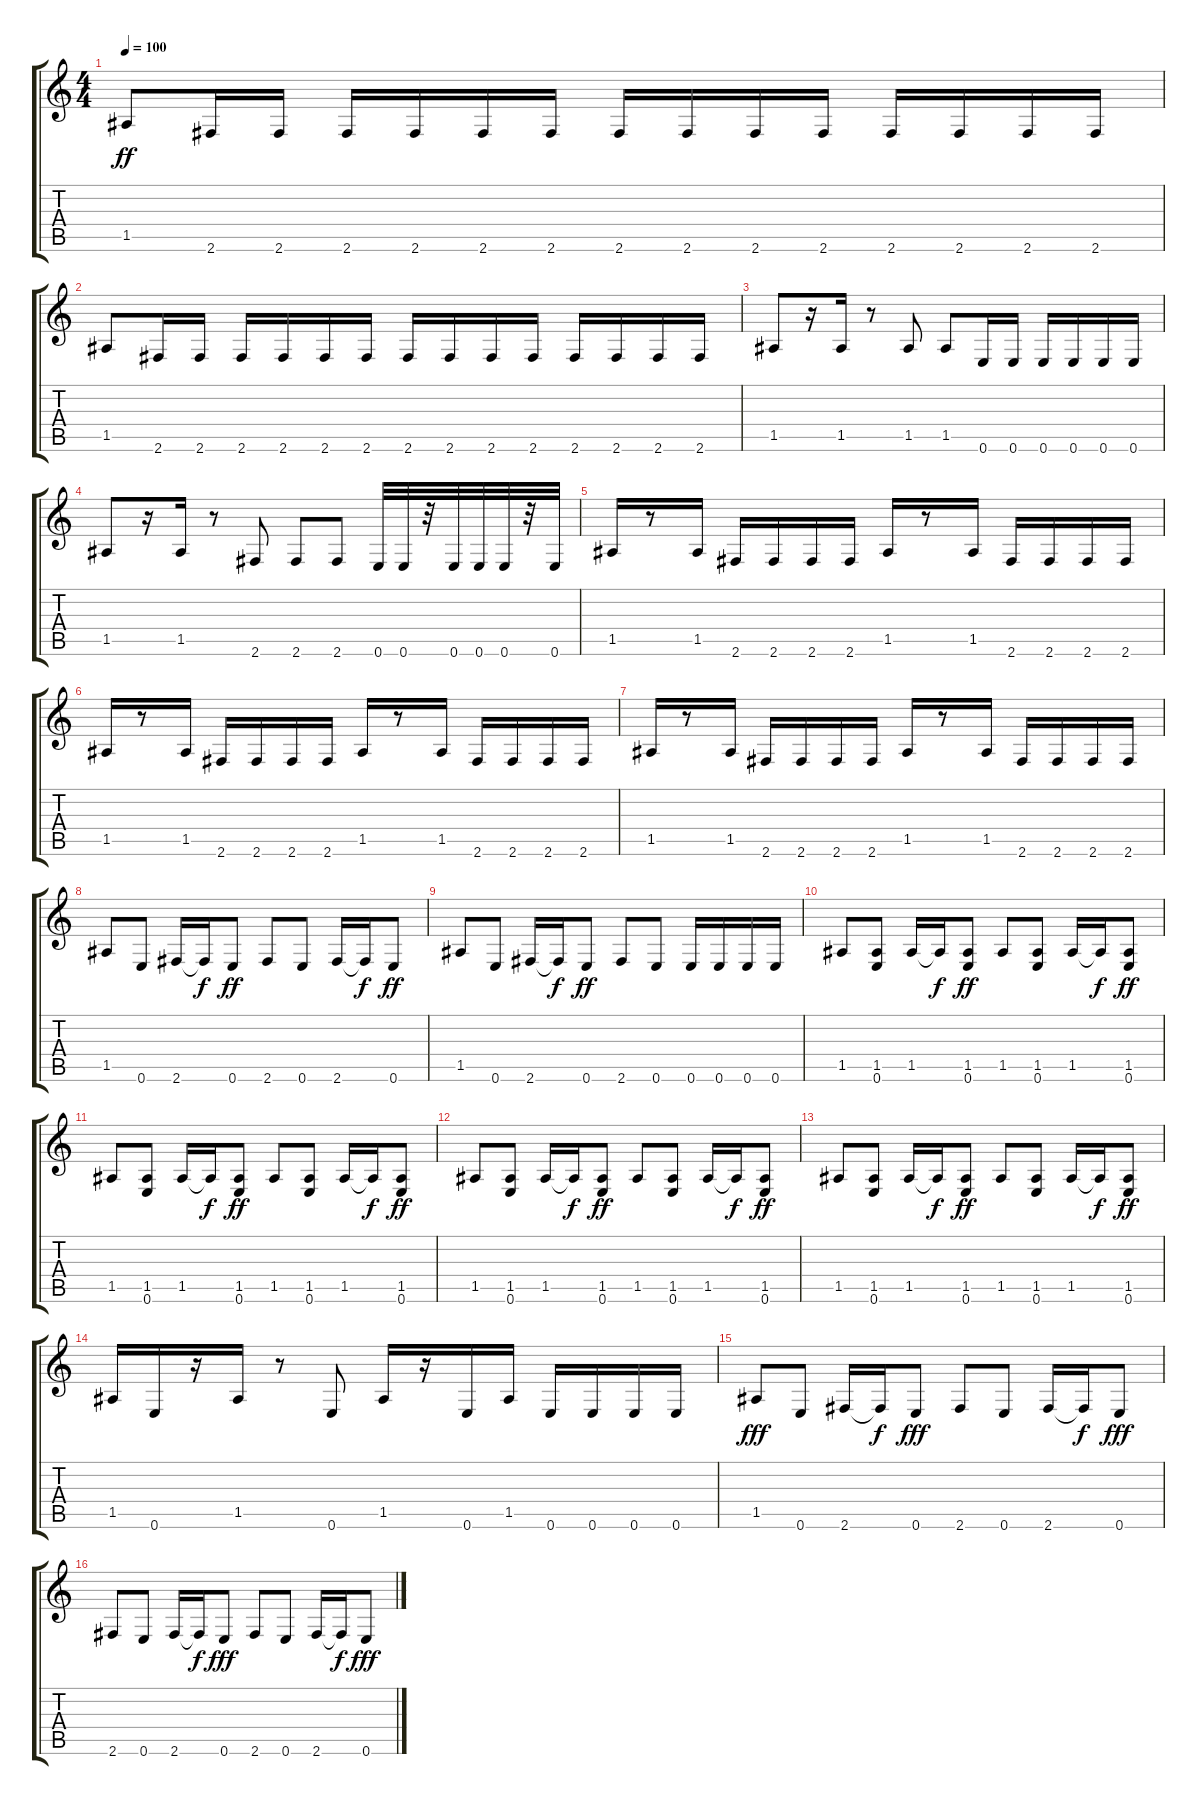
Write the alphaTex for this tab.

\track "" {instrument acousticguitarnylon}
\staff {score tabs}
\tuning (E4 B3 G3 D3 A2 E2) {hide}
\ts (4 4)
\tempo 100
\clef g2
\ks c
1.5.8{dy ff instrument acousticguitarnylon} 2.6.16 2.6.16 2.6.16 2.6.16 2.6.16 2.6.16 2.6.16 2.6.16 2.6.16 2.6.16 2.6.16 2.6.16 2.6.16 2.6.16 |
1.5.8 2.6.16 2.6.16 2.6.16 2.6.16 2.6.16 2.6.16 2.6.16 2.6.16 2.6.16 2.6.16 2.6.16 2.6.16 2.6.16 2.6.16 |
1.5.8 r.16 1.5.16 r.8 1.5.8 1.5.8 0.6.16 0.6.16 0.6.16 0.6.16 0.6.16 0.6.16 |
1.5.8 r.16 1.5.16 r.8 2.6.8 2.6.8 2.6.8 0.6.32 0.6.32 r.32 0.6.32 0.6.32 0.6.32 r.32 0.6.32 |
1.5.16 r.8 1.5.16 2.6.16 2.6.16 2.6.16 2.6.16 1.5.16 r.8 1.5.16 2.6.16 2.6.16 2.6.16 2.6.16 |
1.5.16 r.8 1.5.16 2.6.16 2.6.16 2.6.16 2.6.16 1.5.16 r.8 1.5.16 2.6.16 2.6.16 2.6.16 2.6.16 |
1.5.16 r.8 1.5.16 2.6.16 2.6.16 2.6.16 2.6.16 1.5.16 r.8 1.5.16 2.6.16 2.6.16 2.6.16 2.6.16 |
1.5.8 0.6.8 2.6.16 2.6{t}.16{dy f} 0.6.8{dy ff} 2.6.8 0.6.8 2.6.16 2.6{t}.16{dy f} 0.6.8{dy ff} |
1.5.8 0.6.8 2.6.16 2.6{t}.16{dy f} 0.6.8{dy ff} 2.6.8 0.6.8 0.6.16 0.6.16 0.6.16 0.6.16 |
1.5.8 (1.5 0.6).8 1.5.16 1.5{t}.16{dy f} (1.5 0.6).8{dy ff} 1.5.8 (1.5 0.6).8 1.5.16 1.5{t}.16{dy f} (1.5 0.6).8{dy ff} |
1.5.8 (1.5 0.6).8 1.5.16 1.5{t}.16{dy f} (1.5 0.6).8{dy ff} 1.5.8 (1.5 0.6).8 1.5.16 1.5{t}.16{dy f} (1.5 0.6).8{dy ff} |
1.5.8 (1.5 0.6).8 1.5.16 1.5{t}.16{dy f} (1.5 0.6).8{dy ff} 1.5.8 (1.5 0.6).8 1.5.16 1.5{t}.16{dy f} (1.5 0.6).8{dy ff} |
1.5.8 (1.5 0.6).8 1.5.16 1.5{t}.16{dy f} (1.5 0.6).8{dy ff} 1.5.8 (1.5 0.6).8 1.5.16 1.5{t}.16{dy f} (1.5 0.6).8{dy ff} |
1.5.16 0.6.16 r.16 1.5.16 r.8 0.6.8 1.5.16 r.16 0.6.16 1.5.16 0.6.16 0.6.16 0.6.16 0.6.16 |
1.5.8{dy fff} 0.6.8 2.6.16 2.6{t}.16{dy f} 0.6.8{dy fff} 2.6.8 0.6.8 2.6.16 2.6{t}.16{dy f} 0.6.8{dy fff} |
2.6.8 0.6.8 2.6.16 2.6{t}.16{dy f} 0.6.8{dy fff} 2.6.8 0.6.8 2.6.16 2.6{t}.16{dy f} 0.6.8{dy fff}
